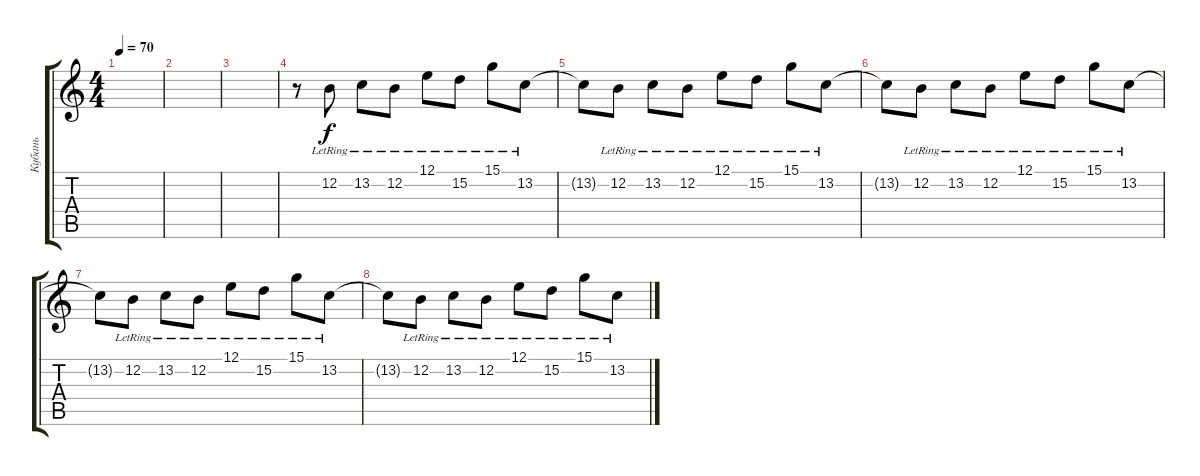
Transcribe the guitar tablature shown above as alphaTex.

\track ("Кубань" "Кубань") {instrument electricgrandpiano}
\staff {score tabs}
\tuning (E4 B3 G3 D3 A2 D2) {hide}
\ts (4 4)
\tempo 70
\clef g2
\ks c
|
|
|
r.8 12.2{lr}.8 13.2{lr}.8 12.2{lr}.8 12.1{lr}.8 15.2{lr}.8 15.1{lr}.8 13.2{lr}.8 |
13.2{t}.8 12.2{lr}.8 13.2{lr}.8 12.2{lr}.8 12.1{lr}.8 15.2{lr}.8 15.1{lr}.8 13.2{lr}.8 |
13.2{t}.8 12.2{lr}.8 13.2{lr}.8 12.2{lr}.8 12.1{lr}.8 15.2{lr}.8 15.1{lr}.8 13.2{lr}.8 |
13.2{t}.8 12.2{lr}.8 13.2{lr}.8 12.2{lr}.8 12.1{lr}.8 15.2{lr}.8 15.1{lr}.8 13.2{lr}.8 |
13.2{t}.8 12.2{lr}.8 13.2{lr}.8 12.2{lr}.8 12.1{lr}.8 15.2{lr}.8 15.1{lr}.8 13.2{lr}.8
